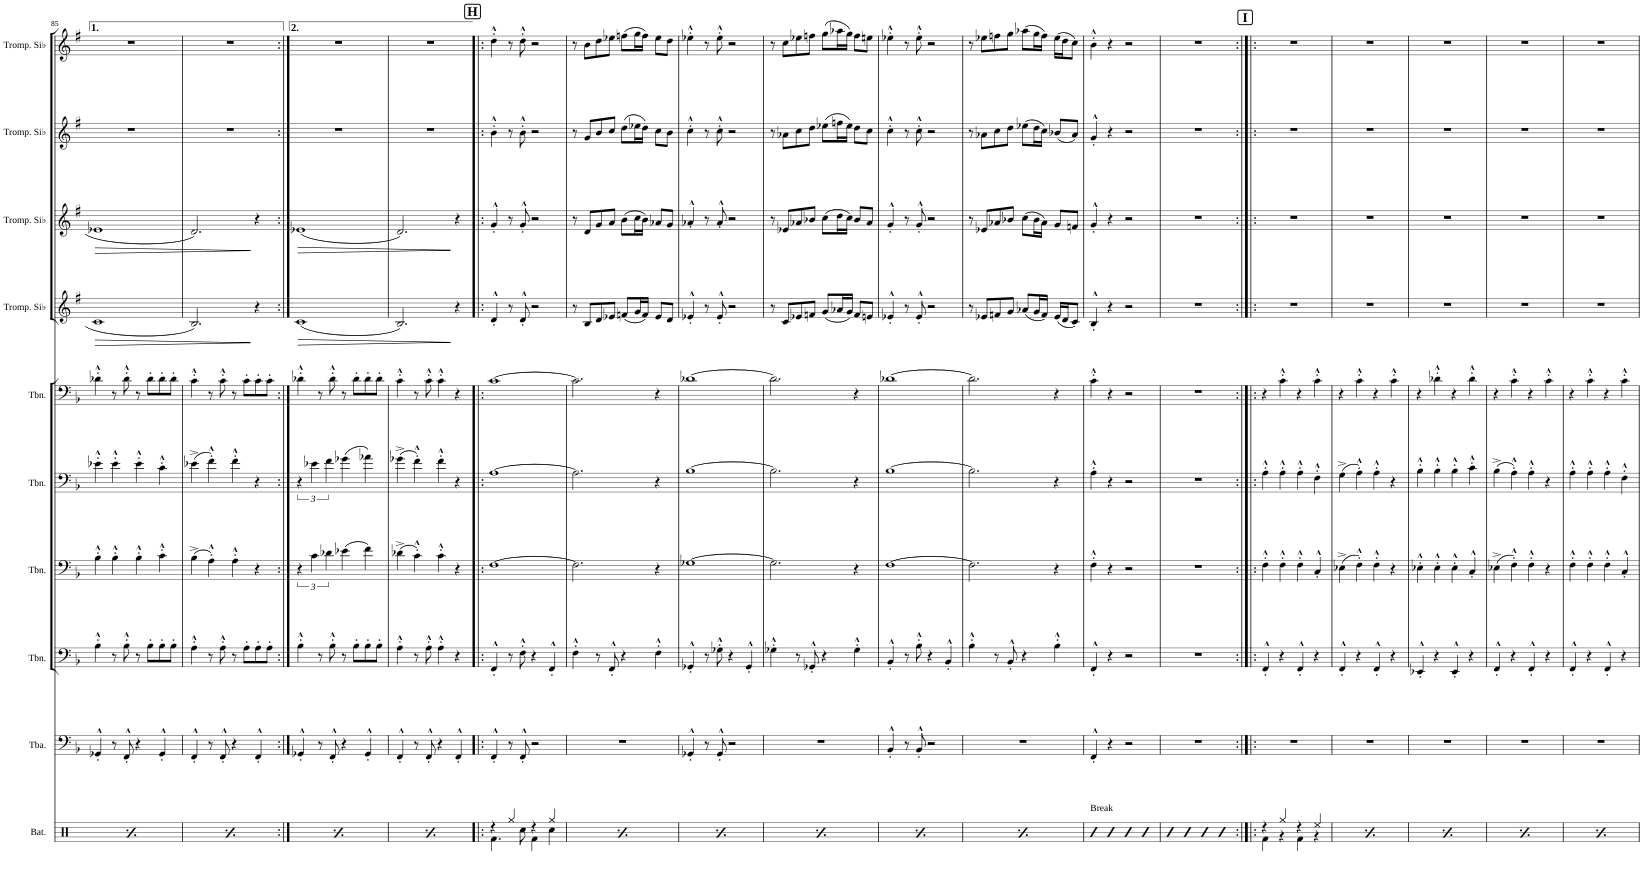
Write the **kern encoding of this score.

**kern	**kern	**kern	**kern	**kern	**kern	**kern	**dynam	**kern	**dynam	**kern	**kern
*part10	*part9	*part8	*part7	*part6	*part5	*part4	*part4	*part3	*part3	*part2	*part1
*staff10	*staff9	*staff8	*staff7	*staff6	*staff5	*staff4	*staff4	*staff3	*staff3	*staff2	*staff1
*I"Batterie	*I"Tuba	*I"Trombone	*I"Trombone	*I"Trombone	*I"Trombone	*I"Trompette en Sib	*	*I"Trompette en Sib	*	*I"Trompette en Sib	*I"Trompette en Sib
*I'Bat.	*I'Tba.	*I'Tbn.	*I'Tbn.	*I'Tbn.	*I'Tbn.	*I'Tromp. Sib	*	*I'Tromp. Sib	*	*I'Tromp. Sib	*I'Tromp. Sib
!!LO:PB:g=z
*clefX	*clefF4	*clefF4	*clefF4	*clefF4	*clefF4	*clefG2	*	*clefG2	*	*clefG2	*clefG2
*	*	*	*	*	*	*Trd1c2	*	*Trd1c2	*	*Trd1c2	*Trd1c2
*k[]	*k[b-]	*k[b-]	*k[b-]	*k[b-]	*k[b-]	*k[f#]	*	*k[f#]	*	*k[f#]	*k[f#]
*M2/2	*M2/2	*M2/2	*M2/2	*M2/2	*M2/2	*M2/2	*	*M2/2	*	*M2/2	*M2/2
=85	=85	=85	=85	=85	=85	=85	=85	=85	=85	=85	=85
*^	*	*	*	*	*	*	*	*	*	*	*
!	!	!	!	!	!	!	!	!LO:HP:b	!	!LO:HP:b	!	!
4r	4.Rf\	4GG-X'^^/	4B-'^^\	4B-'^^\	4e-X'^^\	4d-X'^^\	1c	>	1e-X	>	1r	1r
4Rgg/	.	8r	8r	4B-'^^\	4e-'^^\	8r	.	.	.	.	.	.
.	8Rcc\	8FF'^^/	8B-'^^\	.	.	8d-'^^\	.	.	.	.	.	.
4r	4Rf\	4r	8r	4B-'^^\	4e-'^^\	8r	.	.	.	.	.	.
.	.	.	8B-'\L	.	.	8d-'\L	.	.	.	.	.	.
4Rgg/	4Rcc\	4GG-'^^/	8B-'\	4c'^^\	4c'^^\	8d-'\	.	.	.	.	.	.
.	.	.	8B-'\J	.	.	8d-'\J	.	.	.	.	.	.
=86	=86	=86	=86	=86	=86	=86	=86	=86	=86	=86	=86	=86
4r	4.Rf\	4FF'^^/	4A'^^\	(4B-^\	(4e-X^\	4c'^^\	2.B/	.	2.d/	.	1r	1r
4Rgg/	.	8r	8r	4A'^^\)	4f'^^\)	8r	.	.	.	.	.	.
.	8Rcc\	8FF'^^/	8A'^^\	.	.	8c'^^\	.	.	.	.	.	.
4r	4Rf\	4r	8r	4A'^^\	4f'^^\	8r	.	.	.	.	.	.
.	.	.	8A'\L	.	.	8c'\L	.	.	.	.	.	.
4Rgg/	4Rcc\	4FF'^^/	8A'\	4r	4r	8c'\	4r	]	4r	]	.	.
.	.	.	8A'\J	.	.	8c'\J	.	.	.	.	.	.
=87:|!	=87:|!	=87:|!	=87:|!	=87:|!	=87:|!	=87:|!	=87:|!	=87:|!	=87:|!	=87:|!	=87:|!	=87:|!
!	!	!	!	!	!	!	!	!LO:HP:b	!	!LO:HP:b	!	!
4r	4.Rf\	4GG-X'^^/	4B-'^^\	6r	6r	4d-X'^^\	(1c	>	(1e-X	>	1r	1r
.	.	.	.	6c\	6e-X\	.	.	.	.	.	.	.
4Rgg/	.	8r	8r	.	.	8r	.	.	.	.	.	.
.	.	.	.	6d-X\	6f\	.	.	.	.	.	.	.
.	8Rcc\	8FF'^^/	8B-'^^\	.	.	8d-'^^\	.	.	.	.	.	.
4r	4Rf\	4r	8r	(4e-X\	(4g-X\	8r	.	.	.	.	.	.
.	.	.	8B-'\L	.	.	8d-'\L	.	.	.	.	.	.
4Rgg/	4Rcc\	4GG-'^^/	8B-'\	4f\)	4a-X\)	8d-'\	.	.	.	.	.	.
.	.	.	8B-'\J	.	.	8d-'\J	.	.	.	.	.	.
=88	=88	=88	=88	=88	=88	=88	=88	=88	=88	=88	=88	=88
4r	4.Rf\	4FF'^^/	4A'^^\	(4d-X^\	(4g-X^\	4c'^^\	2.B/)	.	2.d/)	.	1r	1r
4Rgg/	.	8r	8r	4c'^^\)	4f'^^\)	8r	.	.	.	.	.	.
.	8Rcc\	8FF'^^/	8A'^^\	.	.	8c'^^\	.	.	.	.	.	.
4r	4Rf\	4r	4A'^^\	4c'^^\	4f'^^\	4c'^^\	.	.	.	.	.	.
4Rgg/	4Rcc\	4FF'^^/	4r	4r	4r	4r	4r	]	4r	]	.	.
!!LO:REH:place=s1:a:B:cj:fs=14:t=H
=89!|:	=89!|:	=89!|:	=89!|:	=89!|:	=89!|:	=89!|:	=89!|:	=89!|:	=89!|:	=89!|:	=89!|:	=89!|:
4r	4.Rf\	4FF'^^/	4FF'^^/	[1F	[1A	[1c	4d'^^/	.	4g'^^/	.	4b'^^\	4dd'^^\
4Rgg/	.	8r	8r	.	.	.	8r	.	8r	.	8r	8r
.	8Rcc\	8FF'^^/	8F'^^\	.	.	.	8d'^^/	.	8g'^^/	.	8b'^^\	8dd'^^\
4r	4Rf\	2r	4r	.	.	.	2r	.	2r	.	2r	2r
4Rgg/	4Rcc\	.	4FF'^^/	.	.	.	.	.	.	.	.	.
=90	=90	=90	=90	=90	=90	=90	=90	=90	=90	=90	=90	=90
4r	4.Rf\	1r	4F'^^\	2.F\]	2.A\]	2.c\]	8r	.	8r	.	8r	8r
.	.	.	.	.	.	.	8B/L	.	8d/L	.	8g/L	8b\L
4Rgg/	.	.	8r	.	.	.	8d/	.	8g/	.	8b/	8dd\
.	8Rcc\	.	8FF'^^/	.	.	.	8e-X/J	.	8a/J	.	8cc/J	8ee-X\J
4r	4Rf\	.	4r	.	.	.	(8fn/L	.	(8b\L	.	(8dd\L	(8ffn\L
.	.	.	.	.	.	.	16g/L	.	16cc\L	.	16ee-X\L	16gg\L
.	.	.	.	.	.	.	16f/JJ)	.	16b\JJ)	.	16dd\JJ)	16ff\JJ)
4Rgg/	4Rcc\	.	4F'^^\	4r	4r	4r	8e-/L	.	8a-X/L	.	8cc\L	8ee-\L
.	.	.	.	.	.	.	8d/J	.	8g/J	.	8b\J	8dd\J
=91	=91	=91	=91	=91	=91	=91	=91	=91	=91	=91	=91	=91
4r	4.Rf\	4GG-X'^^/	4GG-X'^^/	[1G-X	[1B-	[1d-X	4e-X'^^/	.	4a-X'^^/	.	4cc'^^\	4ee-X'^^\
4Rgg/	.	8r	8r	.	.	.	8r	.	8r	.	8r	8r
.	8Rcc\	8GG-'^^/	8G-X'^^\	.	.	.	8e-'^^/	.	8a-'^^/	.	8cc'^^\	8ee-'^^\
4r	4Rf\	2r	4r	.	.	.	2r	.	2r	.	2r	2r
4Rgg/	4Rcc\	.	4GG-'^^/	.	.	.	.	.	.	.	.	.
=92	=92	=92	=92	=92	=92	=92	=92	=92	=92	=92	=92	=92
4r	4.Rf\	1r	4G-X'^^\	2.G-\]	2.B-\]	2.d-\]	8r	.	8r	.	8r	8r
.	.	.	.	.	.	.	8c/L	.	8e-X/L	.	8a-X\L	8cc\L
4Rgg/	.	.	8r	.	.	.	8e-X/	.	8a-X/	.	8cc\	8ee-X\
.	8Rcc\	.	8GG-X'^^/	.	.	.	8fn/J	.	8b-X/J	.	8dd\J	8ffn\J
4r	4Rf\	.	4r	.	.	.	(8g/L	.	(8cc\L	.	(8ee-X\L	(8gg\L
.	.	.	.	.	.	.	16a-X/L	.	16dd\L	.	16ffn\L	16aa-X\L
.	.	.	.	.	.	.	16g/JJ)	.	16cc\JJ)	.	16ee-\JJ)	16gg\JJ)
4Rgg/	4Rcc\	.	4G-'^^\	4r	4r	4r	8f/L	.	8b-/L	.	8dd\L	8ff\L
.	.	.	.	.	.	.	8en/J	.	8a-/J	.	8cc\J	8een\J
=93	=93	=93	=93	=93	=93	=93	=93	=93	=93	=93	=93	=93
4r	4.Rf\	4BB-'^^/	4BB-'^^/	[1F	[1B-	[1d-X	4e-X'^^/	.	4g'^^/	.	4cc'^^\	4ee-X'^^\
4Rgg/	.	8r	8r	.	.	.	8r	.	8r	.	8r	8r
.	8Rcc\	8BB-'^^/	8B-'^^\	.	.	.	8e-'^^/	.	8g'^^/	.	8cc'^^\	8ee-'^^\
4r	4Rf\	2r	4r	.	.	.	2r	.	2r	.	2r	2r
4Rgg/	4Rcc\	.	4BB-'^^/	.	.	.	.	.	.	.	.	.
=94	=94	=94	=94	=94	=94	=94	=94	=94	=94	=94	=94	=94
4r	4.Rf\	1r	4B-'^^\	2.F\]	2.B-\]	2.d-\]	8r	.	8r	.	8r	8r
.	.	.	.	.	.	.	8e-X/L	.	8e-X/L	.	8a-X\L	8ee-X\L
4Rgg/	.	.	8r	.	.	.	8fn/	.	8a-X/	.	8cc\	8ffn\
.	8Rcc\	.	8BB-'^^/	.	.	.	8g/J	.	8b-X/J	.	8dd\J	8gg\J
4r	4Rf\	.	4r	.	.	.	(8a-X/L	.	(8cc\L	.	(8ee-X\L	(8aa-X\L
.	.	.	.	.	.	.	16g/L	.	16b-\L	.	16dd\L	16gg\L
.	.	.	.	.	.	.	16f/JJ)	.	16a-\JJ)	.	16cc\JJ)	16ff\JJ)
4Rgg/	4Rcc\	.	4B-'^^\	4r	4r	4r	(16e-/LL	.	8g/L	.	(8b-X/L	(16ee-\LL
.	.	.	.	.	.	.	16d/J	.	.	.	.	16dd\J
.	.	.	.	.	.	.	8c/J)	.	8fn/J	.	8a-/J)	8cc\J)
*v	*v	*	*	*	*	*	*	*	*	*	*	*
=95	=95	=95	=95	=95	=95	=95	=95	=95	=95	=95	=95
!LO:TX:a:t=Break	!	!	!	!	!	!	!	!	!	!	!
4R	4FF'^^/	4FF'^^/	4F'^^\	4A'^^\	4c'^^\	4B'^^/	.	4g'^^/	.	4g'^^/	4b'^^\
4R	4r	4r	4r	4r	4r	4r	.	4r	.	4r	4r
4R	2r	2r	2r	2r	2r	2r	.	2r	.	2r	2r
4R	.	.	.	.	.	.	.	.	.	.	.
=96	=96	=96	=96	=96	=96	=96	=96	=96	=96	=96	=96
4R	1r	1r	1r	1r	1r	1r	.	1r	.	1r	1r
4R	.	.	.	.	.	.	.	.	.	.	.
4R	.	.	.	.	.	.	.	.	.	.	.
4R	.	.	.	.	.	.	.	.	.	.	.
!!LO:REH:place=s1:a:B:cj:fs=14:t=I
=97:|!|:	=97:|!|:	=97:|!|:	=97:|!|:	=97:|!|:	=97:|!|:	=97:|!|:	=97:|!|:	=97:|!|:	=97:|!|:	=97:|!|:	=97:|!|:
*^	*	*	*	*	*	*	*	*	*	*	*
4r	4Rf\	1r	4FF'^^/	4F'^^\	4A'^^\	4r	1r	.	1r	.	1r	1r
4Rgg/	4r	.	4r	4F'^^\	4A'^^\	4c'^^\	.	.	.	.	.	.
4r	4Rf\	.	4FF'^^/	4F'^^\	4A'^^\	4r	.	.	.	.	.	.
4Ree/	4r	.	4r	4C'^^/	4F'^^\	4c'^^\	.	.	.	.	.	.
=98	=98	=98	=98	=98	=98	=98	=98	=98	=98	=98	=98	=98
4r	4Rf\	1r	4FF'^^/	(4E-X^\	(4G^\	4r	1r	.	1r	.	1r	1r
4Rgg/	4r	.	4r	4F'^^\)	4A'^^\)	4c'^^\	.	.	.	.	.	.
4r	4Rf\	.	4FF'^^/	4F'^^\	4A'^^\	4r	.	.	.	.	.	.
4Ree/	4r	.	4r	4r	4r	4c'^^\	.	.	.	.	.	.
=99	=99	=99	=99	=99	=99	=99	=99	=99	=99	=99	=99	=99
4r	4Rf\	1r	4EE-X'^^/	4E-X'^^\	4B-'^^\	4r	1r	.	1r	.	1r	1r
4Rgg/	4r	.	4r	4E-'^^\	4B-'^^\	4d-X'^^\	.	.	.	.	.	.
4r	4Rf\	.	4EE-'^^/	4E-'^^\	4B-'^^\	4r	.	.	.	.	.	.
4Ree/	4r	.	4r	4C'^^/	4c'^^\	4d-'^^\	.	.	.	.	.	.
=100	=100	=100	=100	=100	=100	=100	=100	=100	=100	=100	=100	=100
4r	4Rf\	1r	4FF'^^/	(4E-X^\	(4B-^\	4r	1r	.	1r	.	1r	1r
4Rgg/	4r	.	4r	4F'^^\)	4A'^^\)	4c'^^\	.	.	.	.	.	.
4r	4Rf\	.	4FF'^^/	4F'^^\	4A'^^\	4r	.	.	.	.	.	.
4Ree/	4r	.	4r	4r	4r	4c'^^\	.	.	.	.	.	.
=101	=101	=101	=101	=101	=101	=101	=101	=101	=101	=101	=101	=101
4r	4Rf\	1r	4FF'^^/	4F'^^\	4A'^^\	4r	1r	.	1r	.	1r	1r
4Rgg/	4r	.	4r	4F'^^\	4A'^^\	4c'^^\	.	.	.	.	.	.
4r	4Rf\	.	4FF'^^/	4F'^^\	4A'^^\	4r	.	.	.	.	.	.
4Ree/	4r	.	4r	4C'^^/	4F'^^\	4c'^^\	.	.	.	.	.	.
*v	*v	*	*	*	*	*	*	*	*	*	*	*
=	=	=	=	=	=	=	=	=	=	=	=
*-	*-	*-	*-	*-	*-	*-	*-	*-	*-	*-	*-
